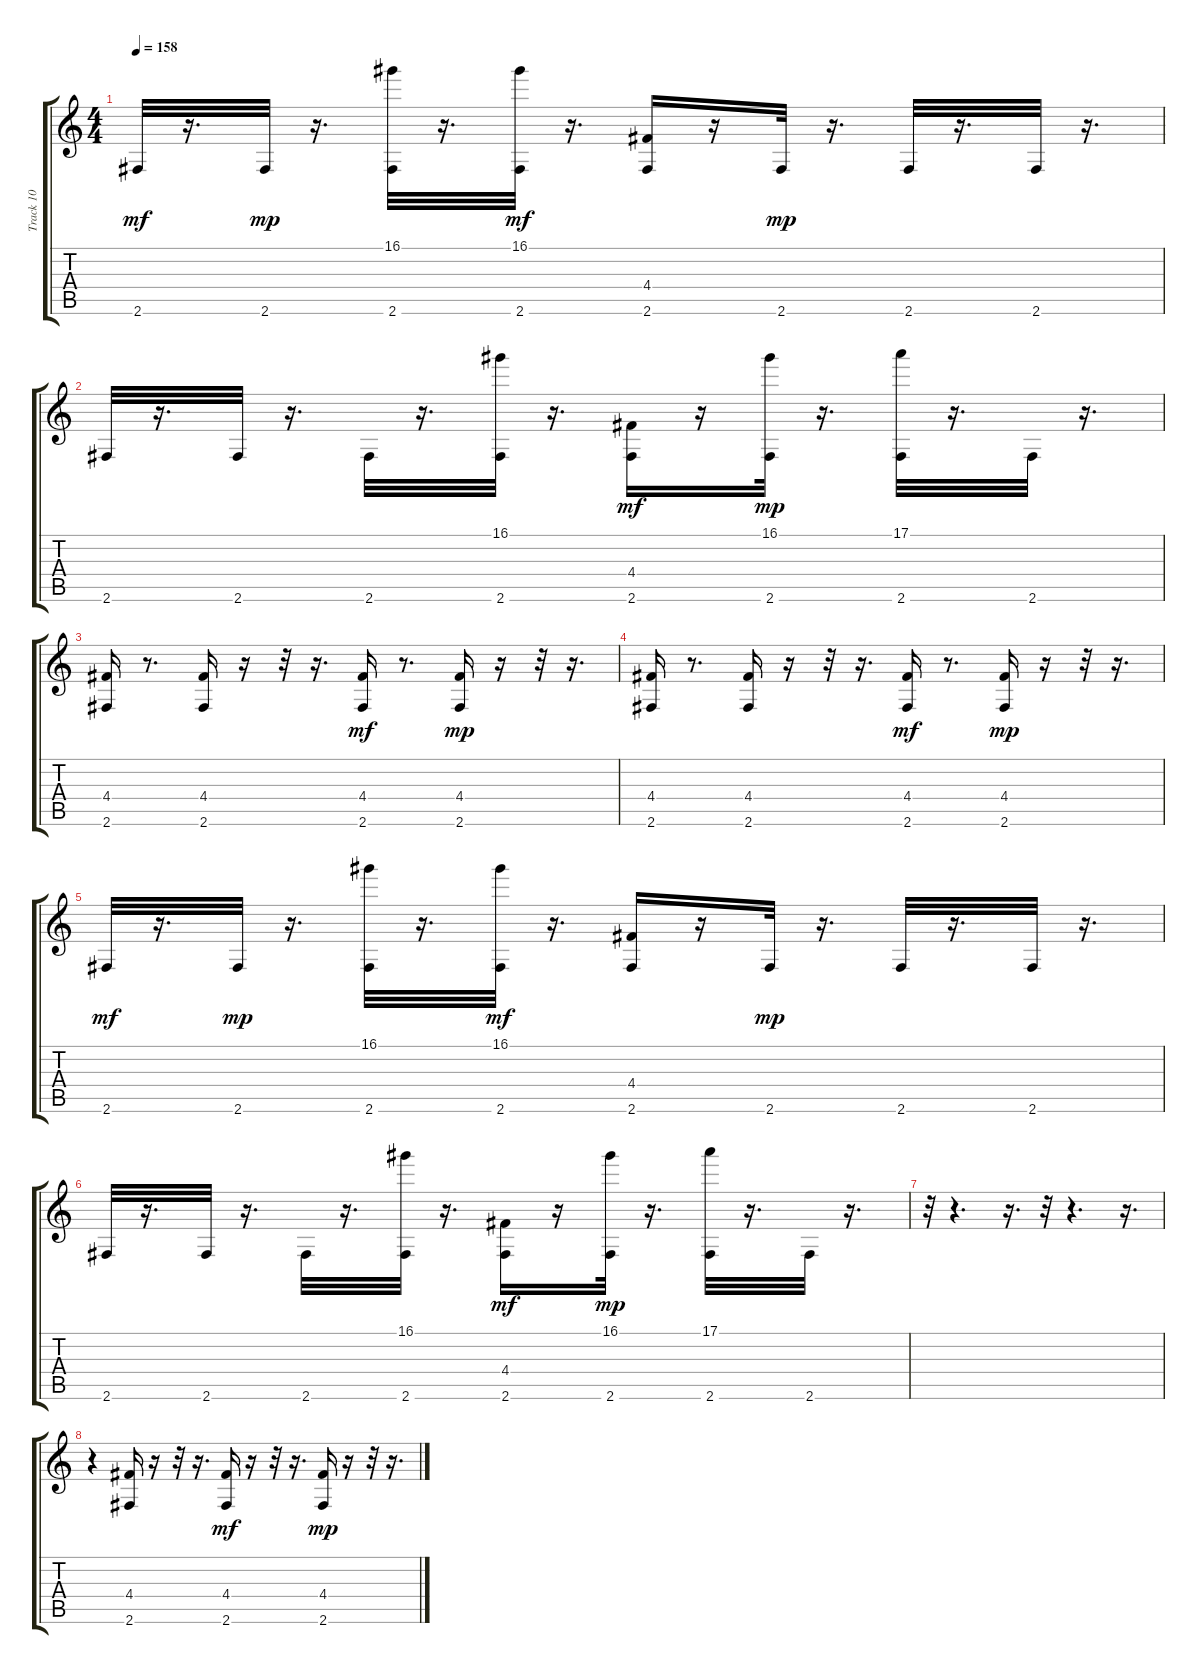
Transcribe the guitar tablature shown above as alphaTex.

\track ("Track 10" "Track 10") {instrument acousticguitarsteel}
\staff {score tabs}
\tuning (E4 B3 G3 D3 A2 E2) {hide}
\ts (4 4)
\tempo 158
\clef g2
\ks c
2.6.32{dy mf} r.16{d} 2.6.32{dy mp} r.16{d} (16.1 2.6).32 r.16{d} (16.1 2.6).32{dy mf} r.16{d} (4.4 2.6).16 r.16 2.6.32{dy mp} r.16{d} 2.6.32 r.16{d} 2.6.32 r.16{d} |
2.6.32 r.16{d} 2.6.32 r.16{d} 2.6.32 r.16{d} (16.1 2.6).32 r.16{d} (4.4 2.6).16{dy mf} r.16 (16.1 2.6).32{dy mp} r.16{d} (17.1 2.6).32 r.16{d} 2.6.32 r.16{d} |
(4.4 2.6).16 r.8{d} (4.4 2.6).16 r.16 r.32 r.16{d} (4.4 2.6).16{dy mf} r.8{d} (4.4 2.6).16{dy mp} r.16 r.32 r.16{d} |
(4.4 2.6).16 r.8{d} (4.4 2.6).16 r.16 r.32 r.16{d} (4.4 2.6).16{dy mf} r.8{d} (4.4 2.6).16{dy mp} r.16 r.32 r.16{d} |
2.6.32{dy mf} r.16{d} 2.6.32{dy mp} r.16{d} (16.1 2.6).32 r.16{d} (16.1 2.6).32{dy mf} r.16{d} (4.4 2.6).16 r.16 2.6.32{dy mp} r.16{d} 2.6.32 r.16{d} 2.6.32 r.16{d} |
2.6.32 r.16{d} 2.6.32 r.16{d} 2.6.32 r.16{d} (16.1 2.6).32 r.16{d} (4.4 2.6).16{dy mf} r.16 (16.1 2.6).32{dy mp} r.16{d} (17.1 2.6).32 r.16{d} 2.6.32 r.16{d} |
r.32 r.4{d} r.16{d} r.32 r.4{d} r.16{d} |
r.4 (4.4 2.6).16 r.16 r.32 r.16{d} (4.4 2.6).16{dy mf} r.16 r.32 r.16{d} (4.4 2.6).16{dy mp} r.16 r.32 r.16{d}
